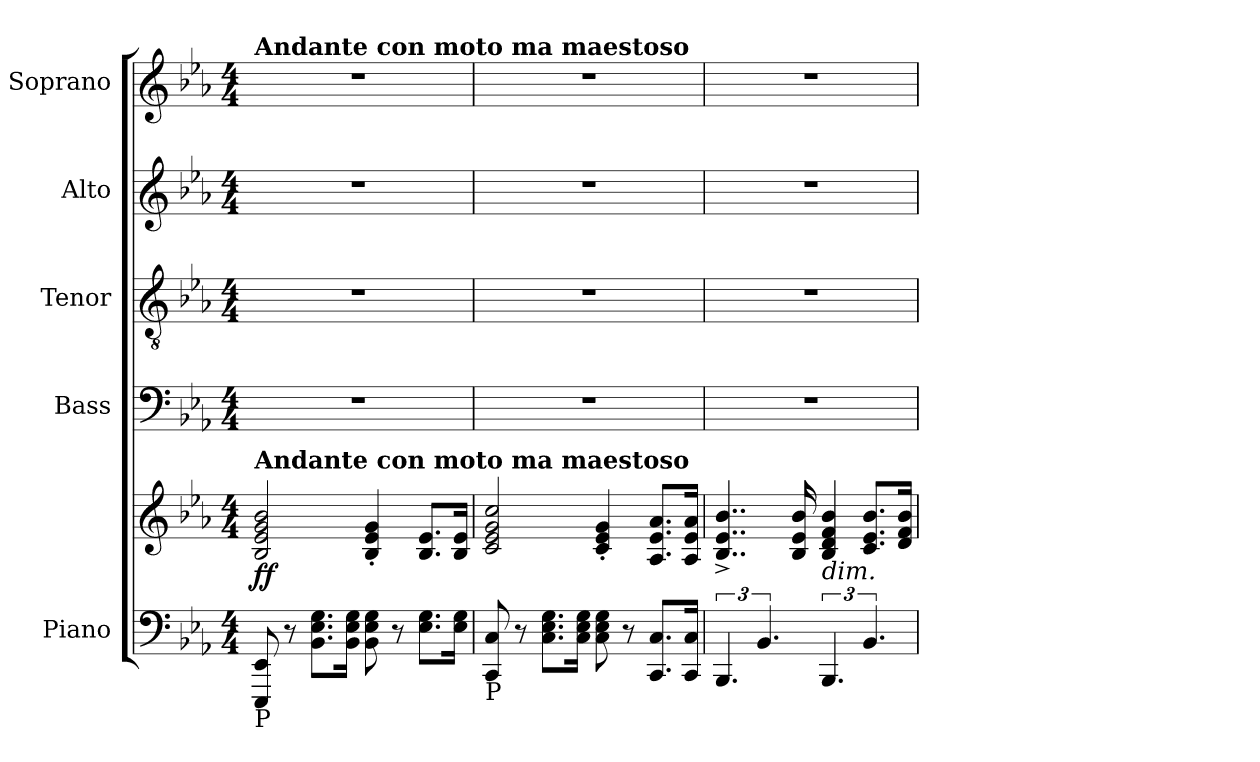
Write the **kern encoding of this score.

**kern	**kern	**dynam	**kern	**kern	**kern	**kern
*part5	*part5	*part5	*part4	*part3	*part2	*part1
*staff6	*staff5	*staff5/6	*staff4	*staff3	*staff2	*staff1
*I"Piano	*	*	*I"Bass	*I"Tenor	*I"Alto	*I"Soprano
*I'Pno.	*	*	*I'B.	*I'T.	*I'A.	*I'S.
!!LO:PB:g=z
*clefF4	*clefG2	*	*clefF4	*clefGv2	*clefG2	*clefG2
*	*	*	*	*ITrd7c12	*	*
*k[b-e-a-]	*k[b-e-a-]	*	*k[b-e-a-]	*k[b-e-a-]	*k[b-e-a-]	*k[b-e-a-]
*E-:	*E-:	*	*E-:	*E-:	*E-:	*E-:
*M4/4	*M4/4	*	*M4/4	*M4/4	*M4/4	*M4/4
*MM80	*MM80	*	*MM80	*MM80	*MM80	*MM80
=1	=1	=1	=1	=1	=1	=1
!	!	!	!	!	!	!LO:TX:a:B:t=Andante con moto ma maestoso
!	!LO:TX:a:B:t=Andante con moto ma maestoso	!	!	!	!	!
!LO:TX:b:t=P	!	!	!	!	!	!
8EEE-i/ 8EE-i	2B-i/ 2e-i 2gi 2b-i	ff	1r	1r	1r	1r
8r	.	.	.	.	.	.
8.BB-i\ 8.E-i 8.GiL	.	.	.	.	.	.
16BB-i\ 16E-i 16GiJk	.	.	.	.	.	.
8BB-i\ 8E-i 8Gi	4B-i/' 4e-i' 4gi'	.	.	.	.	.
8r	.	.	.	.	.	.
8.E-i\ 8.GiL	8.B-i/ 8.e-iL	.	.	.	.	.
16E-i\ 16GiJk	16B-i/ 16e-iJk	.	.	.	.	.
=2	=2	=2	=2	=2	=2	=2
!LO:TX:b:t=P	!	!	!	!	!	!
*	*	*	*	*	*	*^
8CCi/ 8Ci	2ci/ 2e-i 2gi 2cci	.	1r	1r	1r	1r	4..ryy
8r	.	.	.	.	.	.	.
8.Ci\ 8.E-i 8.GiL	.	.	.	.	.	.	.
*	*MM80	*	*	*	*	*MM80	*
16Ci\ 16E-i 16GiJk	.	.	.	.	.	.	2ryy
8Ci\ 8E-i 8Gi	4ci/' 4e-i' 4gi'	.	.	.	.	.	.
8r	.	.	.	.	.	.	.
8.CCi/ 8.CiL	8.A-i/ 8.e-i 8.a-iL	.	.	.	.	.	.
16CCi/ 16CiJk	16A-i/ 16e-i 16a-iJk	.	.	.	.	.	16ryy
*	*	*	*	*	*	*v	*v
=3	=3	=3	=3	=3	=3	=3
6.BBB-i/	4..B-i/^ 4..e-i^ 4..b-i^	.	1r	1r	1r	1r
6.BB-i/	.	.	.	.	.	.
.	16B-i/ 16e-i 16b-i	.	.	.	.	.
!	!LO:TX:b:i:t=dim.	!	!	!	!	!
6.BBB-i/	4B-i/ 4di 4fi 4b-i	.	.	.	.	.
6.BB-i/	8.ci/ 8.e-i 8.b-iL	.	.	.	.	.
.	16di/ 16fi 16b-iJk	.	.	.	.	.
=	=	=	=	=	=	=
*-	*-	*-	*-	*-	*-	*-
